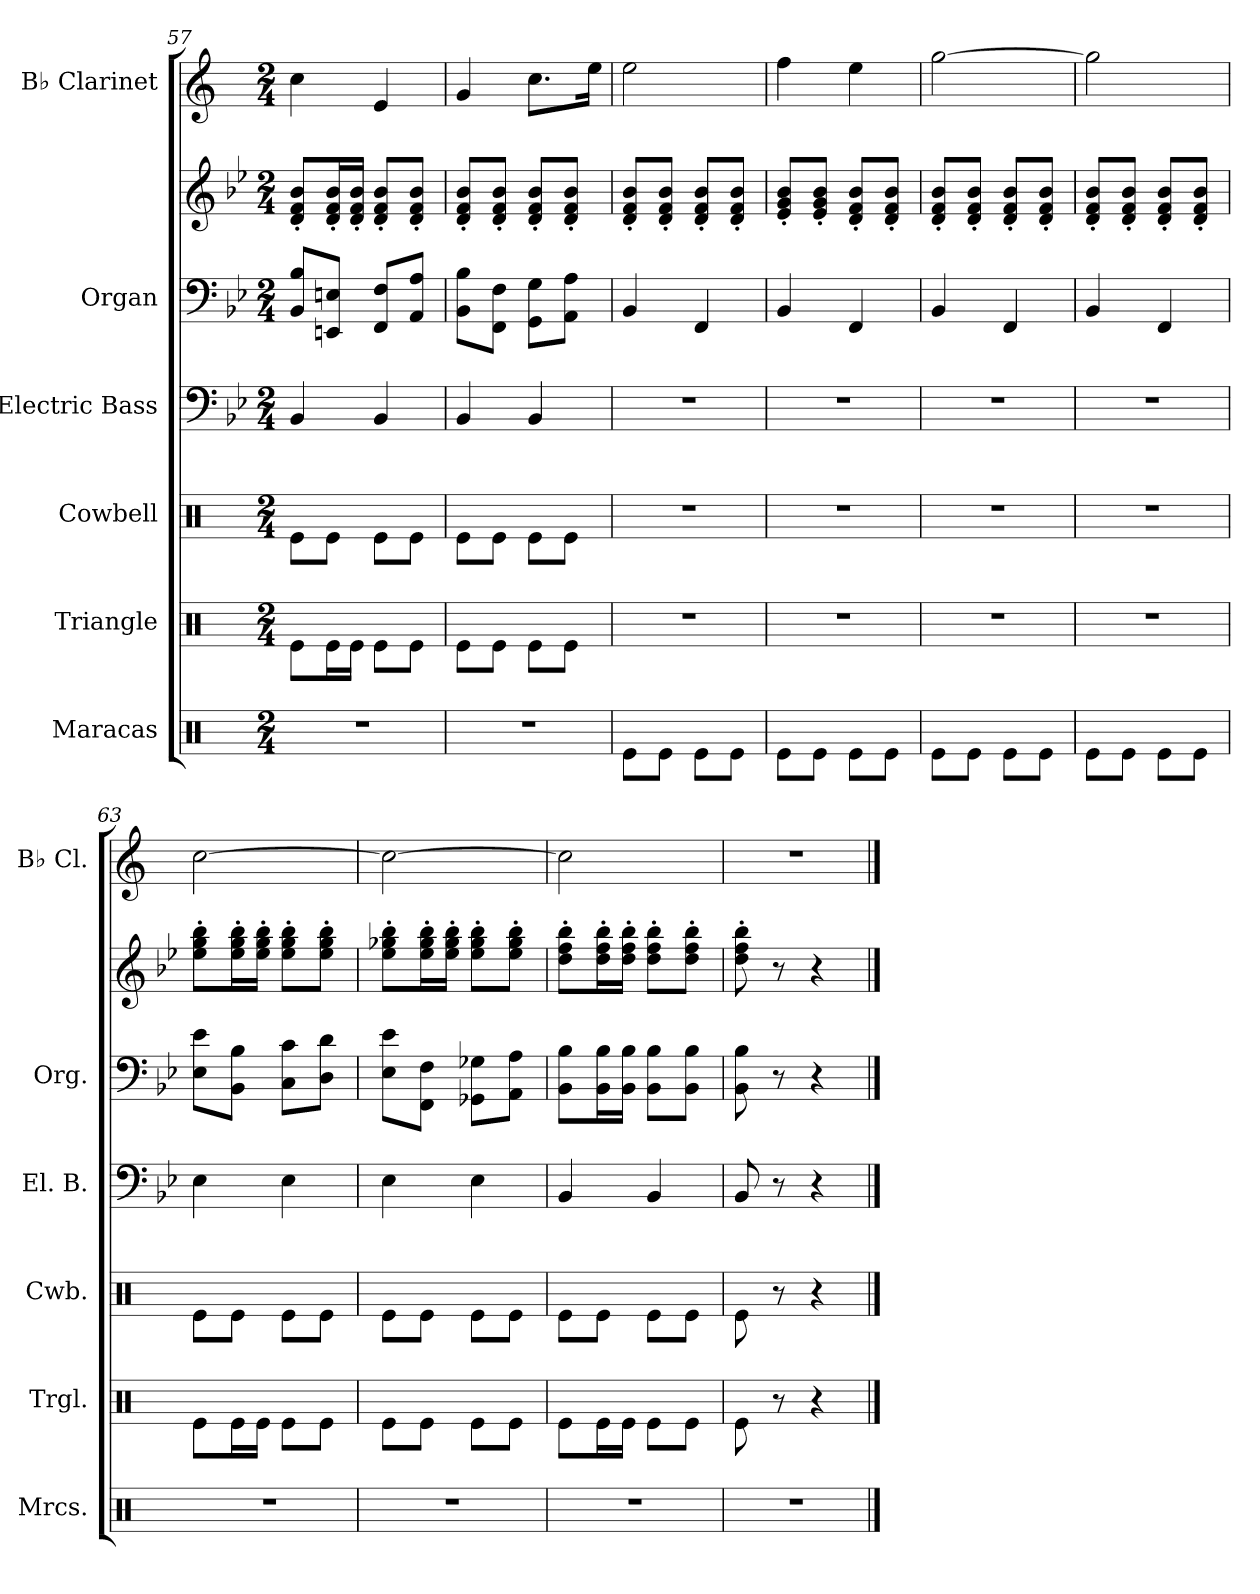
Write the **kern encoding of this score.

**kern	**kern	**kern	**kern	**kern	**kern	**kern
*part6	*part5	*part4	*part3	*part2	*part2	*part1
*staff7	*staff6	*staff5	*staff4	*staff3	*staff2	*staff1
*I"Maracas	*I"Triangle	*I"Cowbell	*I"Electric Bass	*I"Organ	*	*I"B♭ Clarinet
*I'Mrcs.	*I'Trgl.	*I'Cwb.	*I'El. B.	*I'Org.	*	*I'B♭ Cl.
*clefX	*clefX	*clefX	*clefF4	*clefF4	*clefG2	*clefG2
*	*	*	*	*	*	*ITrd1c2
*k[]	*k[]	*k[]	*k[b-e-]	*k[b-e-]	*k[b-e-]	*k[b-e-]
*M2/4	*M2/4	*M2/4	*M2/4	*M2/4	*M2/4	*M2/4
=57	=57	=57	=57	=57	=57	=57
2r	8Re\L	8Re\L	4BB-/	8BB-/ 8B-/L	8d/' 8f/' 8b-/'L	4b-\
.	16Re\L	8Re\J	.	8EEn/ 8En/J	16d/' 16f/' 16b-/'L	.
.	16Re\JJ	.	.	.	16d/' 16f/' 16b-/'JJ	.
.	8Re\L	8Re\L	4BB-/	8FF/ 8F/L	8d/' 8f/' 8b-/'L	4d/
.	8Re\J	8Re\J	.	8AA/ 8A/J	8d/' 8f/' 8b-/'J	.
=58	=58	=58	=58	=58	=58	=58
2r	8Re\L	8Re\L	4BB-/	8BB-\ 8B-\L	8d/' 8f/' 8b-/'L	4f/
.	8Re\J	8Re\J	.	8FF\ 8F\J	8d/' 8f/' 8b-/'J	.
.	8Re\L	8Re\L	4BB-/	8GG\ 8G\L	8d/' 8f/' 8b-/'L	8.b-\L
.	8Re\J	8Re\J	.	8AA\ 8A\J	8d/' 8f/' 8b-/'J	.
.	.	.	.	.	.	16dd\Jk
=59	=59	=59	=59	=59	=59	=59
8Re\L	2r	2r	2r	4BB-/	8d/' 8f/' 8b-/'L	2dd\
8Re\J	.	.	.	.	8d/' 8f/' 8b-/'J	.
8Re\L	.	.	.	4FF/	8d/' 8f/' 8b-/'L	.
8Re\J	.	.	.	.	8d/' 8f/' 8b-/'J	.
=60	=60	=60	=60	=60	=60	=60
8Re\L	2r	2r	2r	4BB-/	8e-/' 8g/' 8b-/'L	4ee-\
8Re\J	.	.	.	.	8e-/' 8g/' 8b-/'J	.
8Re\L	.	.	.	4FF/	8d/' 8f/' 8b-/'L	4dd\
8Re\J	.	.	.	.	8d/' 8f/' 8b-/'J	.
=61	=61	=61	=61	=61	=61	=61
8Re\L	2r	2r	2r	4BB-/	8d/' 8f/' 8b-/'L	[2ff\
8Re\J	.	.	.	.	8d/' 8f/' 8b-/'J	.
8Re\L	.	.	.	4FF/	8d/' 8f/' 8b-/'L	.
8Re\J	.	.	.	.	8d/' 8f/' 8b-/'J	.
=62	=62	=62	=62	=62	=62	=62
8Re\L	2r	2r	2r	4BB-/	8d/' 8f/' 8b-/'L	2ff\]
8Re\J	.	.	.	.	8d/' 8f/' 8b-/'J	.
8Re\L	.	.	.	4FF/	8d/' 8f/' 8b-/'L	.
8Re\J	.	.	.	.	8d/' 8f/' 8b-/'J	.
=63	=63	=63	=63	=63	=63	=63
2r	8Re\L	8Re\L	4E-\	8E-\ 8e-\L	8ee-\' 8gg\' 8bb-\'L	[2b-\
.	16Re\L	8Re\J	.	8BB-\ 8B-\J	16ee-\' 16gg\' 16bb-\'L	.
.	16Re\JJ	.	.	.	16ee-\' 16gg\' 16bb-\'JJ	.
.	8Re\L	8Re\L	4E-\	8C\ 8c\L	8ee-\' 8gg\' 8bb-\'L	.
.	8Re\J	8Re\J	.	8D\ 8d\J	8ee-\' 8gg\' 8bb-\'J	.
!!LO:LB:g=z
=64	=64	=64	=64	=64	=64	=64
2r	8Re\L	8Re\L	4E-\	8E-\ 8e-\L	8ee-\' 8gg-X\' 8bb-\'L	2b-\_
.	8Re\J	8Re\J	.	8FF\ 8F\J	16ee-\' 16gg-\' 16bb-\'L	.
.	.	.	.	.	16ee-\' 16gg-\' 16bb-\'JJ	.
.	8Re\L	8Re\L	4E-\	8GG-X\ 8G-X\L	8ee-\' 8gg-\' 8bb-\'L	.
.	8Re\J	8Re\J	.	8AA\ 8A\J	8ee-\' 8gg-\' 8bb-\'J	.
=65	=65	=65	=65	=65	=65	=65
2r	8Re\L	8Re\L	4BB-/	8BB-\ 8B-\L	8dd\' 8ff\' 8bb-\'L	2b-\]
.	16Re\L	8Re\J	.	16BB-\ 16B-\L	16dd\' 16ff\' 16bb-\'L	.
.	16Re\JJ	.	.	16BB-\ 16B-\JJ	16dd\' 16ff\' 16bb-\'JJ	.
.	8Re\L	8Re\L	4BB-/	8BB-\ 8B-\L	8dd\' 8ff\' 8bb-\'L	.
.	8Re\J	8Re\J	.	8BB-\ 8B-\J	8dd\' 8ff\' 8bb-\'J	.
=66	=66	=66	=66	=66	=66	=66
2r	8Re\	8Re\	8BB-/	8BB-\ 8B-\	8dd\' 8ff\' 8bb-\'	2r
.	8r	8r	8r	8r	8r	.
.	4r	4r	4r	4r	4r	.
==	==	==	==	==	==	==
*-	*-	*-	*-	*-	*-	*-
